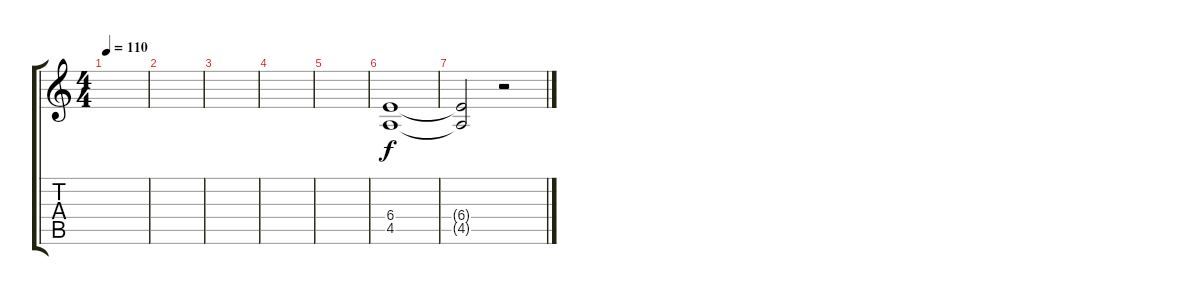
\track "" {instrument distortionguitar}
\staff {score tabs}
\tuning (C4 G3 Eb3 Bb2 F2 C2) {hide}
\ts (4 4)
\tempo 110
\clef g2
\ks c
|
|
|
|
|
(6.4 4.5).1{volume 4} |
(6.4{t} 4.5{t}).2 r.2
